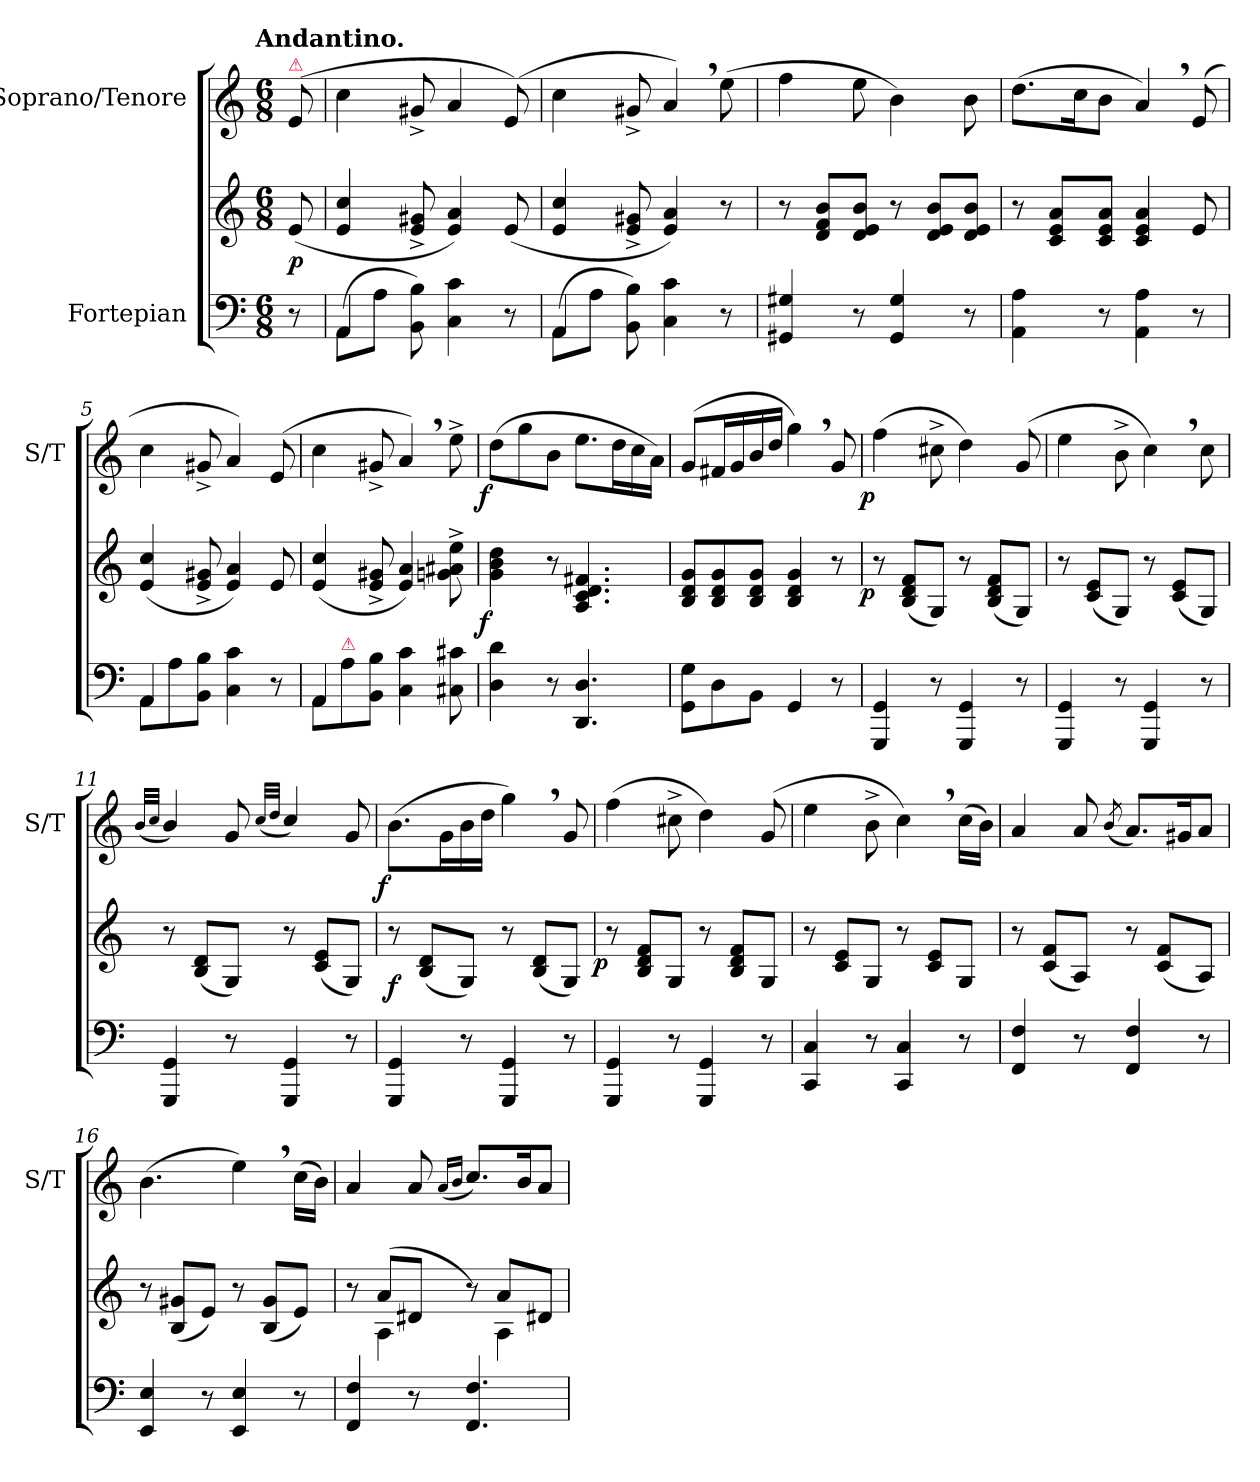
**kern	**kern	**dynam	**kern	**dynam
*part2	*part2	*part2	*part1	*part1
*staff3	*staff2	*staff2/3	*staff1	*staff1
*I"Fortepian	*	*	*I"Soprano/Tenore	*
*	*	*	*I'S/T	*
*clefF4	*clefG2	*	*clefG2	*
*k[]	*k[]	*	*k[]	*
*a:	*a:	*	*a:	*
!!LO:TX:omd:t=Andantino.
*M6/8	*M6/8	*	*M6/8	*
=	=	=	=	=
!	!	!	!LO:TX:a:color=crimson:t=⚠	!
8r	(>8e/	p	(>8e/	.
=1	=1	=1	=1	=1
*^	*	*	*	*
(>8AA\L	4AA/	4e/ 4cc/	.	4cc\	.
8A\J	.	.	.	.	.
8BB\ 8B\)	8ryy	8e^</ 8g#X^</	.	8g#X^</	.
4C\ 4c\	4.ryy	4e/ 4a/)	.	4a/	.
8r	.	(>8e/	.	(>8e/)	.
=2	=2	=2	=2	=2	=2
(>8AA\L	4AA/	4e/ 4cc/	.	4cc\	.
8A\J	.	.	.	.	.
8BB\ 8B\)	8ryy	8e^</ 8g#X^</	.	8g#X^</	.
4C\ 4c\	4.ryy	4e/ 4a/)	.	4a,>/)	.
8r	.	8r	.	(>8ee\	.
*v	*v	*	*	*	*
=3	=3	=3	=3	=3
4GG#X/ 4G#X/	8r	.	4ff\	.
.	8d/ 8f/ 8b/L	.	.	.
8r	8d/ 8e/ 8b/J	.	8ee\	.
4GG#/ 4G#/	8r	.	4b\)	.
.	8d/ 8e/ 8b/L	.	.	.
8r	8d/ 8e/ 8b/J	.	8b\	.
=4	=4	=4	=4	=4
4AA\ 4A\	8r	.	(>8.dd\L	.
.	8c/ 8e/ 8a/L	.	.	.
.	.	.	16cc\K	.
8r	8c/ 8e/ 8a/J	.	8b\J	.
4AA\ 4A\	4c/ 4e/ 4a/	.	4a,>/)	.
8r	8e/	.	(>8e/	.
=5	=5	=5	=5	=5
*^	*	*	*	*
8AA\L	4AA/	(>4e/ 4cc/	.	4cc\	.
8A\	.	.	.	.	.
8BB\ 8B\J	8ryy	8e^</ 8g#X^</	.	8g#X^</	.
4C\ 4c\	4.ryy	4e/ 4a/)	.	4a/)	.
8r	.	8e/	.	(>8e/	.
=6	=6	=6	=6	=6	=6
8AA\L	4AA/	(>4e/ 4cc/	.	4cc\	.
!LO:TX:a:color=crimson:t=⚠	!	!	!	!	!
8A\	.	.	.	.	.
8BB\ 8B\J	8ryy	8e^</ 8g#X^</	.	8g#X^</	.
4C\ 4c\	4.ryy	4e/ 4a/)	.	4a,>/)	.
8C#X\ 8c#X\	.	8gn^<\ 8a#X^<\ 8ee^<\	.	8ee^<\	.
*v	*v	*	*	*	*
=7	=7	=7	=7	=7
!	!	!LO:DY:b:rj	!	!LO:DY:b:rj
4D\ 4d\	4g\ 4b\ 4dd\	f	(>8dd\L	f
.	.	.	8gg\	.
8r	8r	.	8b\J	.
4.DD/ 4.D/	4.A/ 4.c/ 4.d/ 4.f#X/	.	8.ee\L	.
.	.	.	16dd\L	.
.	.	.	16cc\	.
.	.	.	16a\JJ)	.
=8	=8	=8	=8	=8
8GG\ 8G\L	8B/ 8d/ 8g/L	.	(8g/L	.
8D\	8B/ 8d/ 8g/	.	16f#X/L	.
.	.	.	16g/	.
8BB\J	8B/ 8d/ 8g/J	.	16b/	.
.	.	.	16dd/JJ	.
4GG/	4B/ 4d/ 4g/	.	4gg,>\)	.
8r	8r	.	8g/	.
=9	=9	=9	=9	=9
!	!	!LO:DY:b:rj	!	!LO:DY:b:rj
4GGG/ 4GG/	8r	p	(>4ff\	p
.	(<8B/ 8d/ 8f/L	.	.	.
8r	8G/J)	.	8cc#X^<\	.
4GGG/ 4GG/	8r	.	4dd\)	.
.	(<8B/ 8d/ 8f/L	.	.	.
8r	8G/J)	.	(>8g/	.
=10	=10	=10	=10	=10
4GGG/ 4GG/	8r	.	4ee\	.
.	(<8c/ 8e/L	.	.	.
8r	8G/J)	.	8b^<\	.
4GGG/ 4GG/	8r	.	4cc,>\)	.
.	(<8c/ 8e/L	.	.	.
8r	8G/J)	.	8cc\	.
=11	=11	=11	=11	=11
.	.	.	(<32qqb/LLL	.
.	.	.	32qqcc/JJJ	.
4GGG/ 4GG/	8r	.	4b/)	.
.	(<8B/ 8d/L	.	.	.
8r	8G/J)	.	8g/	.
.	.	.	(<32qqcc/LLL	.
.	.	.	32qqdd/JJJ	.
4GGG/ 4GG/	8r	.	4cc/)	.
.	(<8c/ 8e/L	.	.	.
8r	8G/J)	.	8g/	.
=12	=12	=12	=12	=12
!	!	!	!	!LO:DY:b:rj
4GGG/ 4GG/	8r	f	(>8.b\L	f
.	(<8B/ 8d/L	.	.	.
.	.	.	16g\L	.
8r	8G/J)	.	16b\	.
.	.	.	16dd\JJ	.
4GGG/ 4GG/	8r	.	4gg,>\)	.
.	(<8B/ 8d/L	.	.	.
8r	8G/J)	.	8g/	.
=13	=13	=13	=13	=13
!	!	!LO:DY:b:rj	!	!
4GGG/ 4GG/	8r	p	(>4ff\	.
.	8B/ 8d/ 8f/L	.	.	.
8r	8G/J	.	8cc#X^<\	.
4GGG/ 4GG/	8r	.	4dd\)	.
.	8B/ 8d/ 8f/L	.	.	.
8r	8G/J	.	(>8g/	.
=14	=14	=14	=14	=14
4CC/ 4C/	8r	.	4ee\	.
.	8c/ 8e/L	.	.	.
8r	8G/J	.	8b^<\	.
4CC/ 4C/	8r	.	4cc,>\)	.
.	8c/ 8e/L	.	.	.
8r	8G/J	.	(>16cc\LL	.
.	.	.	16b\JJ)	.
=15	=15	=15	=15	=15
4FF/ 4F/	8r	.	4a/	.
.	(<8c/ 8f/L	.	.	.
8r	8A/J)	.	8a/	.
.	.	.	(<8qb/	.
4FF/ 4F/	8r	.	8.a/L)	.
.	(<8c/ 8f/L	.	.	.
.	.	.	16g#X/K	.
8r	8A/J)	.	8a/J	.
=16	=16	=16	=16	=16
4EE/ 4E/	8r	.	(>4.b\	.
.	(<8B/ 8g#X/L	.	.	.
8r	8e/J)	.	.	.
4EE/ 4E/	8r	.	4ee,>\)	.
.	(<8B/ 8g#/L	.	.	.
8r	8e/J)	.	(>16cc\LL	.
.	.	.	16b\JJ)	.
=17	=17	=17	=17	=17
*	*^	*	*	*
4FF/ 4F/	8r	8ryy	.	4a/	.
.	(>8a/L	4A\	.	.	.
8r	8d#X/J	.	.	8a/	.
.	.	.	.	(<16qqa/LL	.
.	.	.	.	16qqb/JJ	.
4.FF/ 4.F/	8r)	8ryy	.	8.cc/L)	.
.	8a/L	4A\	.	.	.
.	.	.	.	16b/K	.
.	8d#X/J	.	.	8a/J	.
*	*v	*v	*	*	*
=	=	=	=	=
*-	*-	*-	*-	*-
